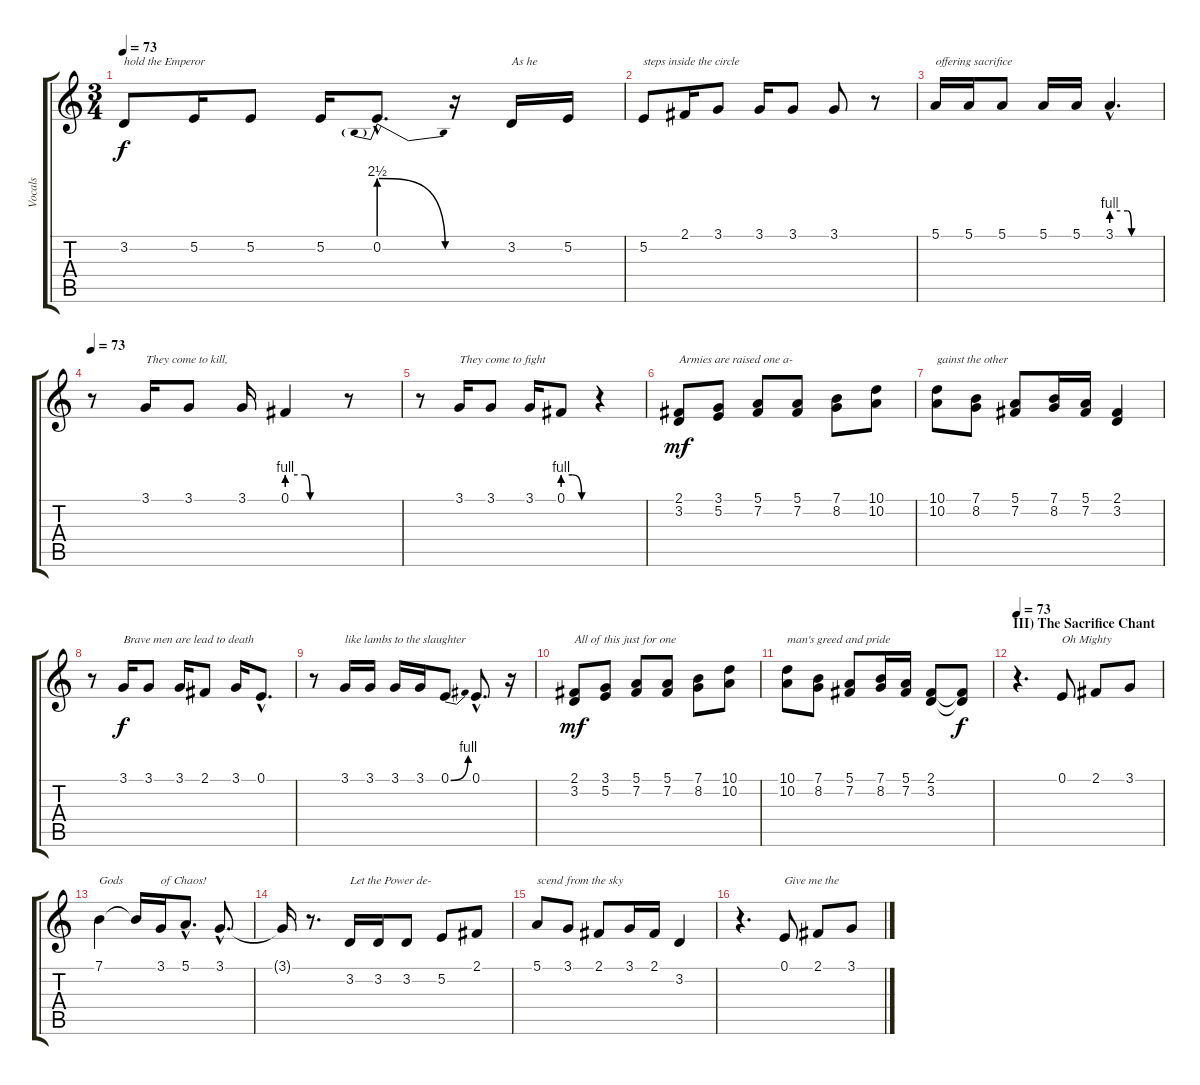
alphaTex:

\track ("Vocals" "Vocals") {instrument lead2sawtooth}
\staff {score tabs}
\tuning (E4 B3 G3 D3 A2 E2) {hide}
\ts (3 4)
\tempo 73
\clef g2
\ks c
3.2.8{txt "hold the Emperor " dy f} 5.2.16 5.2.8 5.2.16 0.2{be (prebendrelease 0 10 60 0) hac}.8{d} r.16 3.2.16{txt "As he"} 5.2.16 |
5.2.8{txt "steps inside the circle"} 2.1.16 3.1.8 3.1.16 3.1.8 3.1.8 r.8 |
5.1.16{txt "offering sacrifice"} 5.1.16 5.1.8 5.1.16 5.1.16 3.1{be (custom 0 4 20 4 25 0 60 0) hac}.4{d} |
\tempo 73
r.8 3.1.16{txt "They come to kill,"} 3.1.8 3.1.16 0.1{be (custom 0 4 20 4 26 0 60 0)}.4 r.8 |
r.8 3.1.16{txt "They come to fight "} 3.1.8 3.1.16 0.1{be (custom 0 4 20 4 40 0 60 0)}.8 r.4 |
(2.1 3.2).8{txt "Armies are raised one a-" dy mf} (3.1 5.2).8 (5.1 7.2).8 (5.1 7.2).8 (7.1 8.2).8 (10.1 10.2).8 |
(10.1 10.2).8{txt "gainst the other "} (7.1 8.2).8 (5.1 7.2).8 (7.1 8.2).16 (5.1 7.2).16 (2.1 3.2).4 |
r.8 3.1.16{txt "Brave men are lead to death" dy f} 3.1.8 3.1.16 2.1.8 3.1.16 0.1{hac}.8{d} |
r.8 3.1.16{txt "like lambs to the slaughter"} 3.1.16 3.1.16 3.1.16 0.1{be (bend 0 0 60 4)}.8 0.1{hac}.8{d} r.16 |
(2.1 3.2).8{txt "All of this just for one" dy mf} (3.1 5.2).8 (5.1 7.2).8 (5.1 7.2).8 (7.1 8.2).8 (10.1 10.2).8 |
(10.1 10.2).8{txt "man's greed and pride "} (7.1 8.2).8 (5.1 7.2).8 (7.1 8.2).16 (5.1 7.2).16 (2.1 3.2).8 (2.1{t} 3.2{t}).8{dy f} |
\section ("" "III) The Sacrifice Chant")
\tempo 73
r.4{d} 0.1.8{txt "Oh Mighty "} 2.1.8 3.1.8 |
7.1.4{txt "Gods"} 7.1{t}.16 3.1.16{txt "of Chaos!"} 5.1{hac}.8{d} 3.1{hac}.8{d} |
3.1{t}.16 r.8{d} 3.2.16{txt "Let the Power de-"} 3.2.16 3.2.8 5.2.8 2.1.8 |
5.1.8{txt "scend from the sky"} 3.1.8 2.1.8 3.1.16 2.1.16 3.2.4 |
r.4{d} 0.1.8{txt "Give me the "} 2.1.8 3.1.8
